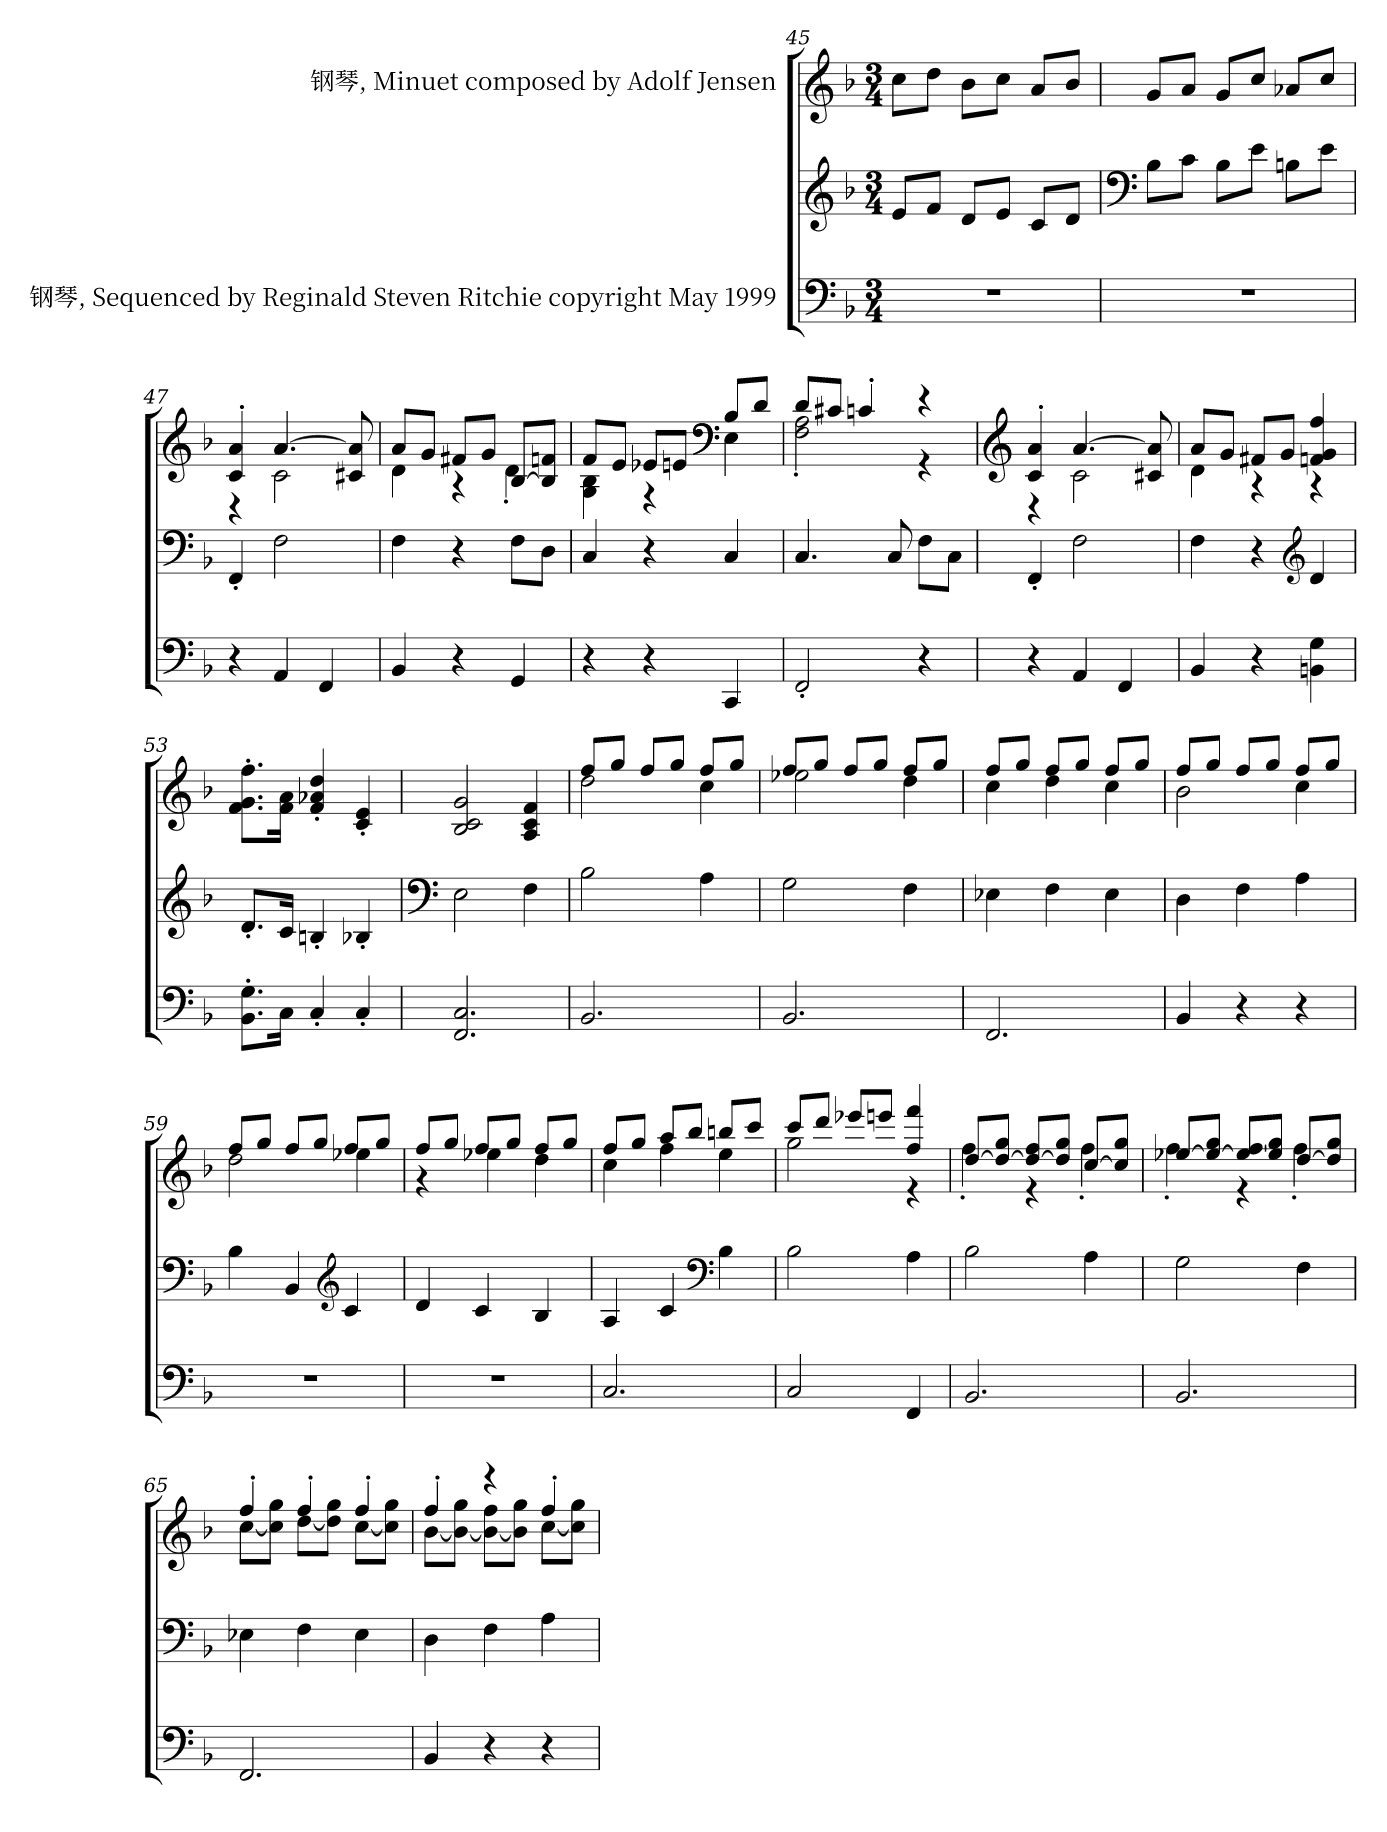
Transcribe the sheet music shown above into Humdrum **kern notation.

**kern	**kern	**kern
*part2	*part2	*part1
*staff3	*staff2	*staff1
*I"钢琴, Sequenced by Reginald Steven Ritchie copyright May 1999	*	*I"钢琴, Minuet composed by Adolf Jensen
*clefF4	*clefG2	*clefG2
*k[b-]	*k[b-]	*k[b-]
*M3/4	*M3/4	*M3/4
=45	=45	=45
2.r	8e/L	8cc\L
.	8f/J	8dd\J
.	8d/L	8b-\L
.	8e/J	8cc\J
.	8c/L	8a/L
.	8d/J	8b-/J
!!LO:LB:g=z
=46	=46	=46
*	*clefF4	*
2.r	8B-\L	8g/L
.	8c\J	8a/J
.	8B-\L	8g/L
.	8e\J	8cc/J
.	8Bn\L	8a-X/L
.	8e\J	8cc/J
=47	=47	=47
*	*	*^
4r	4FF'/	4c/' 4a/'	4r
4AA/	2F\	[4.a/	2c\
4FF/	.	.	.
.	.	8c#X/ 8a/]	.
=48	=48	=48	=48
4BB-/	4F\	8a/L	4d\
.	.	8g/J	.
4r	4r	8f#X/L	4r
.	.	8g/J	.
4GG/	8F\L	[8B-/L	4d'\
.	8D\J	8B-/] 8fn/J	.
=49	=49	=49	=49
4r	4C/	8f/L	4G\ 4B-\
.	.	8e/J	.
4r	4r	8e-X/L	4r
.	.	8en/J	.
*	*	*clefF4	*
4CC/	4C/	8B-/L	4E\
.	.	8d/J	.
=50	=50	=50	=50
2FF'/	4.C/	8d/L	2F\' 2A\'
.	.	8c#X/J	.
.	.	4cn'/	.
.	8C/	.	.
4r	8F\L	4r	4r
.	8C\J	.	.
!!LO:LB:g=z	!!
=51	=51	=51	=51
*	*	*clefG2	*
4r	4FF'/	4c/' 4a/'	4r
4AA/	2F\	[4.a/	2c\
4FF/	.	.	.
.	.	8c#X/ 8a/]	.
=52	=52	=52	=52
4BB-/	4F\	8a/L	4d\
.	.	8g/J	.
4r	4r	8f#X/L	4r
.	.	8g/J	.
*	*clefG2	*	*
4BBn\ 4G\	4d/	4fn/ 4g/ 4ff/	4r
*	*	*v	*v
=53	=53	=53
8.BB-\' 8.G\'L	8.d'/L	8.f\' 8.g\' 8.ff\'L
16C\Jk	16c/Jk	16f\ 16a\Jk
4C'/	4Bn'/	4f/' 4a-X/' 4dd/'
4C'/	4B-X'/	4c/' 4e/'
=54	=54	=54
*	*clefF4	*
2.FF/ 2.C/	2E\	2B-/ 2c/ 2g/
.	4F\	4A/ 4c/ 4f/
=55	=55	=55
*	*	*^
2.BB-/	2B-\	8ff/L	2dd\
.	.	8gg/J	.
.	.	8ff/L	.
.	.	8gg/J	.
.	4A\	8ff/L	4cc\
.	.	8gg/J	.
=56	=56	=56	=56
2.BB-/	2G\	8ff/L	2ee-X\
.	.	8gg/J	.
.	.	8ff/L	.
.	.	8gg/J	.
.	4F\	8ff/L	4dd\
.	.	8gg/J	.
!!LO:PB:g=z	!!
=57	=57	=57	=57
2.FF/	4E-X\	8ff/L	4cc\
.	.	8gg/J	.
.	4F\	8ff/L	4dd\
.	.	8gg/J	.
.	4E-\	8ff/L	4cc\
.	.	8gg/J	.
=58	=58	=58	=58
4BB-/	4D\	8ff/L	2b-\
.	.	8gg/J	.
4r	4F\	8ff/L	.
.	.	8gg/J	.
4r	4A\	8ff/L	4cc\
.	.	8gg/J	.
=59	=59	=59	=59
2.r	4B-\	8ff/L	2dd\
.	.	8gg/J	.
.	4BB-/	8ff/L	.
.	.	8gg/J	.
*	*clefG2	*	*
.	4c/	8ff/L	4ee-X\
.	.	8gg/J	.
=60	=60	=60	=60
2.r	4d/	8ff/L	4r
.	.	8gg/J	.
.	4c/	8ff/L	4ee-X\
.	.	8gg/J	.
.	4B-/	8ff/L	4dd\
.	.	8gg/J	.
=61	=61	=61	=61
2.C/	4A/	8ff/L	4cc\
.	.	8gg/J	.
.	4c/	8aa/L	4ff\
.	.	8bb-/J	.
*	*clefF4	*	*
.	4B-\	8bbn/L	4ee\
.	.	8ccc/J	.
!!LO:LB:g=z	!!
=62	=62	=62	=62
2C/	2B-\	8ccc/L	2gg\
.	.	8ddd/J	.
.	.	8eee-X/L	.
.	.	8eeen/J	.
4FF/	4A\	4ff/ 4fff/	4r
=63	=63	=63	=63
2.BB-/	2B-\	[8dd/L	4ff'\
.	.	8dd/_ 8gg/J	.
.	.	8dd/_ 8ff/L	4r
.	.	8dd/] 8gg/J	.
.	4A\	[8cc/L	4ff'\
.	.	8cc/] 8gg/J	.
=64	=64	=64	=64
2.BB-/	2G\	[8ee-X/L	4ff'\
.	.	8ee-/_ 8gg/J	.
.	.	8ee-/_ 8ff/L	4r
.	.	8ee-/] 8gg/J	.
.	4F\	[8dd/L	4ff'\
.	.	8dd/] 8gg/J	.
=65	=65	=65	=65
2.FF/	4E-X\	4ff'/	[8cc\L
.	.	.	8cc\] 8gg\J
.	4F\	4ff'/	[8dd\L
.	.	.	8dd\] 8gg\J
.	4E-\	4ff'/	[8cc\L
.	.	.	8cc\] 8gg\J
!!LO:LB:g=z	!!
=66	=66	=66	=66
4BB-/	4D\	4ff'/	[8b-\L
.	.	.	8b-\_ 8gg\J
4r	4F\	4r	8b-\_ 8ff\L
.	.	.	8b-\] 8gg\J
4r	4A\	4ff'/	[8cc\L
.	.	.	8cc\] 8gg\J
*	*	*v	*v
=	=	=
*-	*-	*-
